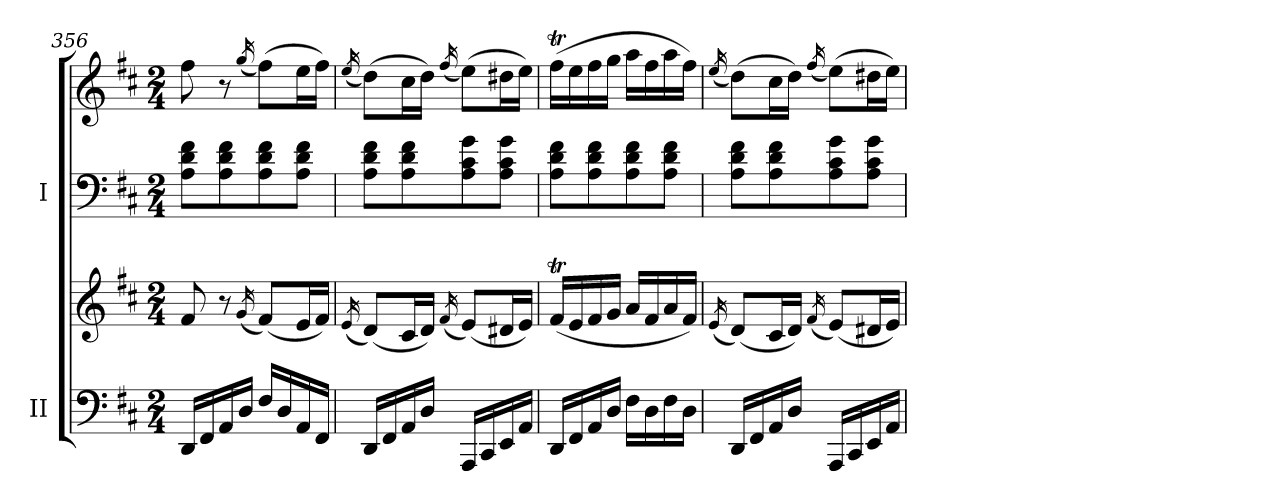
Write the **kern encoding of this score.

**kern	**kern	**kern	**kern
*part2	*part2	*part1	*part1
*staff4	*staff3	*staff2	*staff1
*I"II	*	*I"I	*
*I'II	*	*I'I	*
*clefF4	*clefG2	*clefF4	*clefG2
*k[f#c#]	*k[f#c#]	*k[f#c#]	*k[f#c#]
*M2/4	*M2/4	*M2/4	*M2/4
=356	=356	=356	=356
16DD/LL	8f#/	8A\ 8d\ 8f#\L	8ff#\
16FF#/	.	.	.
16AA/	8r	8A\ 8d\ 8f#\	8r
16D/JJ	.	.	.
.	(<16qg/	.	(<16qgg/
16F#/LL	(<8f#/L)	8A\ 8d\ 8f#\	(>8ff#\L)
16D/	.	.	.
16AA/	16e/L	8A\ 8d\ 8f#\J	16ee\L
16FF#/JJ	16f#/JJ)	.	16ff#\JJ)
=357	=357	=357	=357
.	(<16qe/	.	(<16qee/
16DD/LL	(<8d/L)	8A\ 8d\ 8f#\L	(>8dd\L)
16FF#/	.	.	.
16AA/	16c#/L	8A\ 8d\ 8f#\	16cc#\L
16D/JJ	16d/JJ)	.	16dd\JJ)
.	(<16qf#/	.	(<16qff#/
16AAA/LL	(<8e/L)	8A\ 8c#\ 8g\	(>8ee\L)
16CC#/	.	.	.
16EE/	16d#X/L	8A\ 8c#\ 8g\J	16dd#X\L
16AA/JJ	16e/JJ)	.	16ee\JJ)
!!LO:PB:g=z
=358	=358	=358	=358
16DD/LL	(<16f#t/LL	8A\ 8d\ 8f#\L	(>16ff#t\LL
16FF#/	16e/	.	16ee\
16AA/	16f#/	8A\ 8d\ 8f#\	16ff#\
16D/JJ	16g/JJ	.	16gg\JJ
16F#\LL	16a/LL	8A\ 8d\ 8f#\	16aa\LL
16D\	16f#/	.	16ff#\
16F#\	16a/	8A\ 8d\ 8f#\J	16aa\
16D\JJ	16f#/JJ)	.	16ff#\JJ)
=359	=359	=359	=359
.	(<16qe/	.	(<16qee/
16DD/LL	(<8d/L)	8A\ 8d\ 8f#\L	(>8dd\L)
16FF#/	.	.	.
16AA/	16c#/L	8A\ 8d\ 8f#\	16cc#\L
16D/JJ	16d/JJ)	.	16dd\JJ)
.	(<16qf#/	.	(<16qff#/
16AAA/LL	(<8e/L)	8A\ 8c#\ 8g\	(>8ee\L)
16CC#/	.	.	.
16EE/	16d#X/L	8A\ 8c#\ 8g\J	16dd#X\L
16AA/JJ	16e/JJ)	.	16ee\JJ)
=	=	=	=
*-	*-	*-	*-
